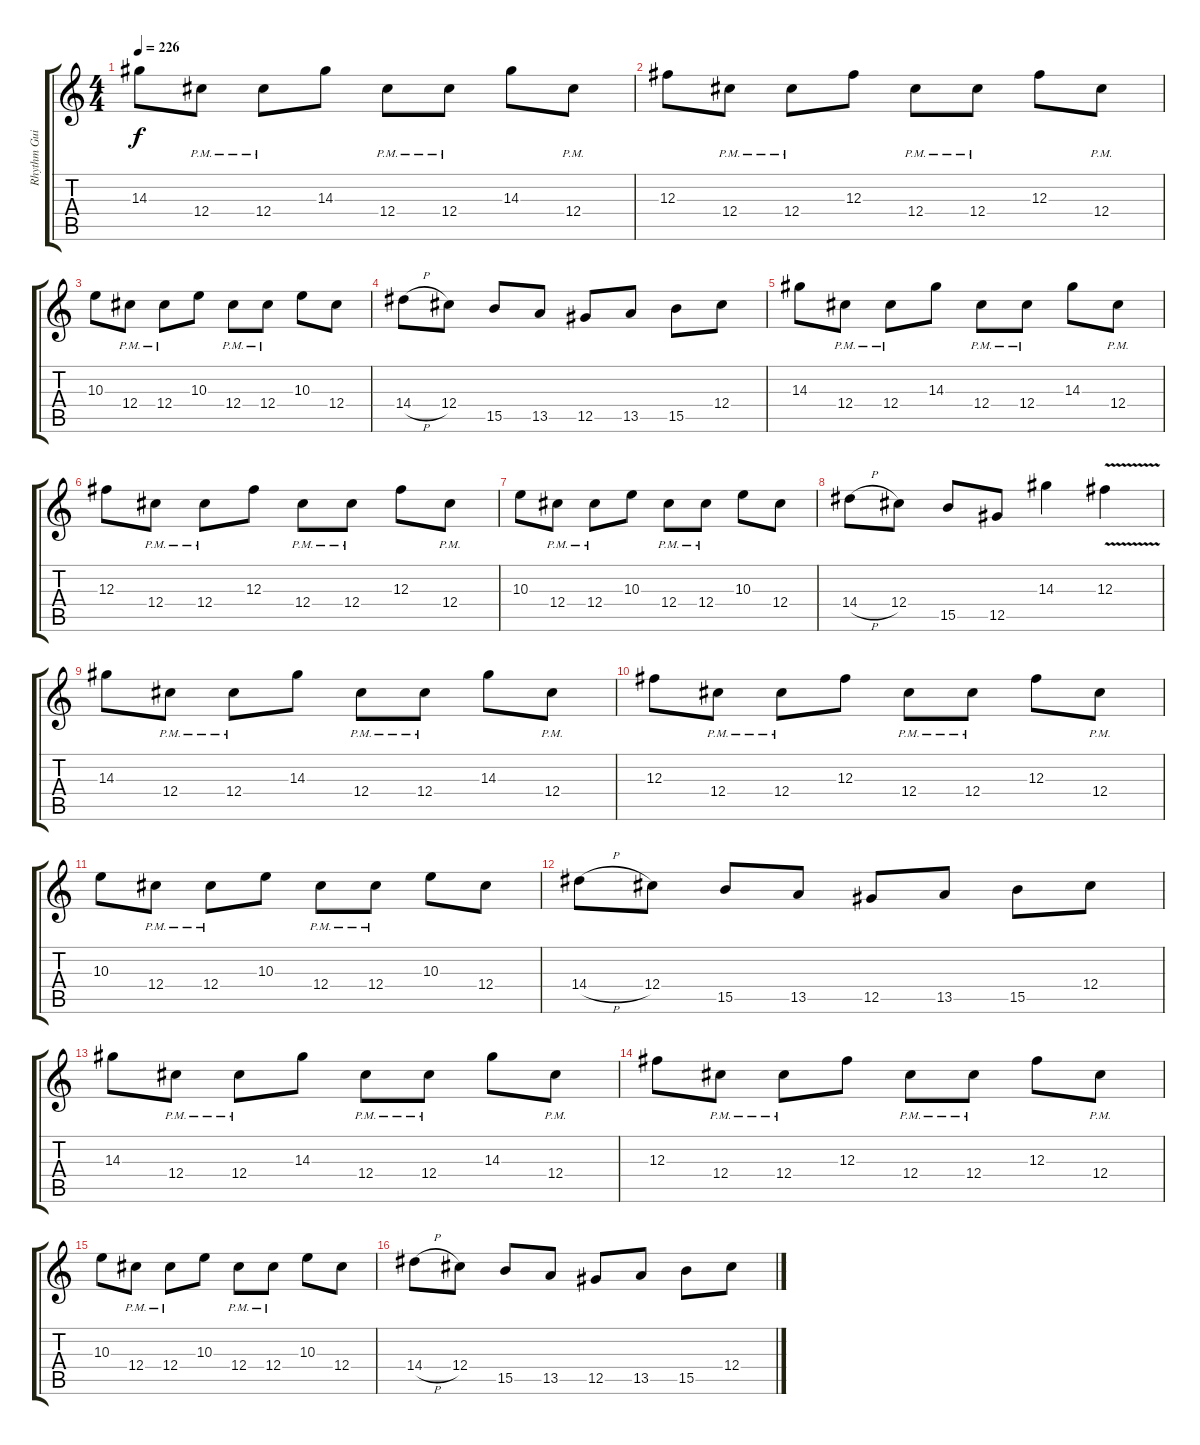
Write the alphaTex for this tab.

\track ("Rhythm Guitar II" "Rhythm Gui") {instrument overdrivenguitar}
\staff {score tabs}
\tuning (Eb4 Bb3 Gb3 Db3 Ab2 Db2) {hide}
\ts (4 4)
\tempo 226
\clef g2
\ks c
14.3.8{dy f} 12.4{pm}.8 12.4{pm}.8 14.3.8 12.4{pm}.8 12.4{pm}.8 14.3.8 12.4{pm}.8 |
12.3.8 12.4{pm}.8 12.4{pm}.8 12.3.8 12.4{pm}.8 12.4{pm}.8 12.3.8 12.4{pm}.8 |
10.3.8 12.4{pm}.8 12.4{pm}.8 10.3.8 12.4{pm}.8 12.4{pm}.8 10.3.8 12.4.8 |
14.4{h}.8 12.4.8 15.5.8 13.5.8 12.5.8 13.5.8 15.5.8 12.4.8 |
14.3.8 12.4{pm}.8 12.4{pm}.8 14.3.8 12.4{pm}.8 12.4{pm}.8 14.3.8 12.4{pm}.8 |
12.3.8 12.4{pm}.8 12.4{pm}.8 12.3.8 12.4{pm}.8 12.4{pm}.8 12.3.8 12.4{pm}.8 |
10.3.8 12.4{pm}.8 12.4{pm}.8 10.3.8 12.4{pm}.8 12.4{pm}.8 10.3.8 12.4.8 |
14.4{h}.8 12.4.8 15.5.8 12.5.8 14.3.4 12.3{v}.4 |
14.3.8 12.4{pm}.8 12.4{pm}.8 14.3.8 12.4{pm}.8 12.4{pm}.8 14.3.8 12.4{pm}.8 |
12.3.8 12.4{pm}.8 12.4{pm}.8 12.3.8 12.4{pm}.8 12.4{pm}.8 12.3.8 12.4{pm}.8 |
10.3.8 12.4{pm}.8 12.4{pm}.8 10.3.8 12.4{pm}.8 12.4{pm}.8 10.3.8 12.4.8 |
14.4{h}.8 12.4.8 15.5.8 13.5.8 12.5.8 13.5.8 15.5.8 12.4.8 |
14.3.8 12.4{pm}.8 12.4{pm}.8 14.3.8 12.4{pm}.8 12.4{pm}.8 14.3.8 12.4{pm}.8 |
12.3.8 12.4{pm}.8 12.4{pm}.8 12.3.8 12.4{pm}.8 12.4{pm}.8 12.3.8 12.4{pm}.8 |
10.3.8 12.4{pm}.8 12.4{pm}.8 10.3.8 12.4{pm}.8 12.4{pm}.8 10.3.8 12.4.8 |
14.4{h}.8 12.4.8 15.5.8 13.5.8 12.5.8 13.5.8 15.5.8 12.4.8
